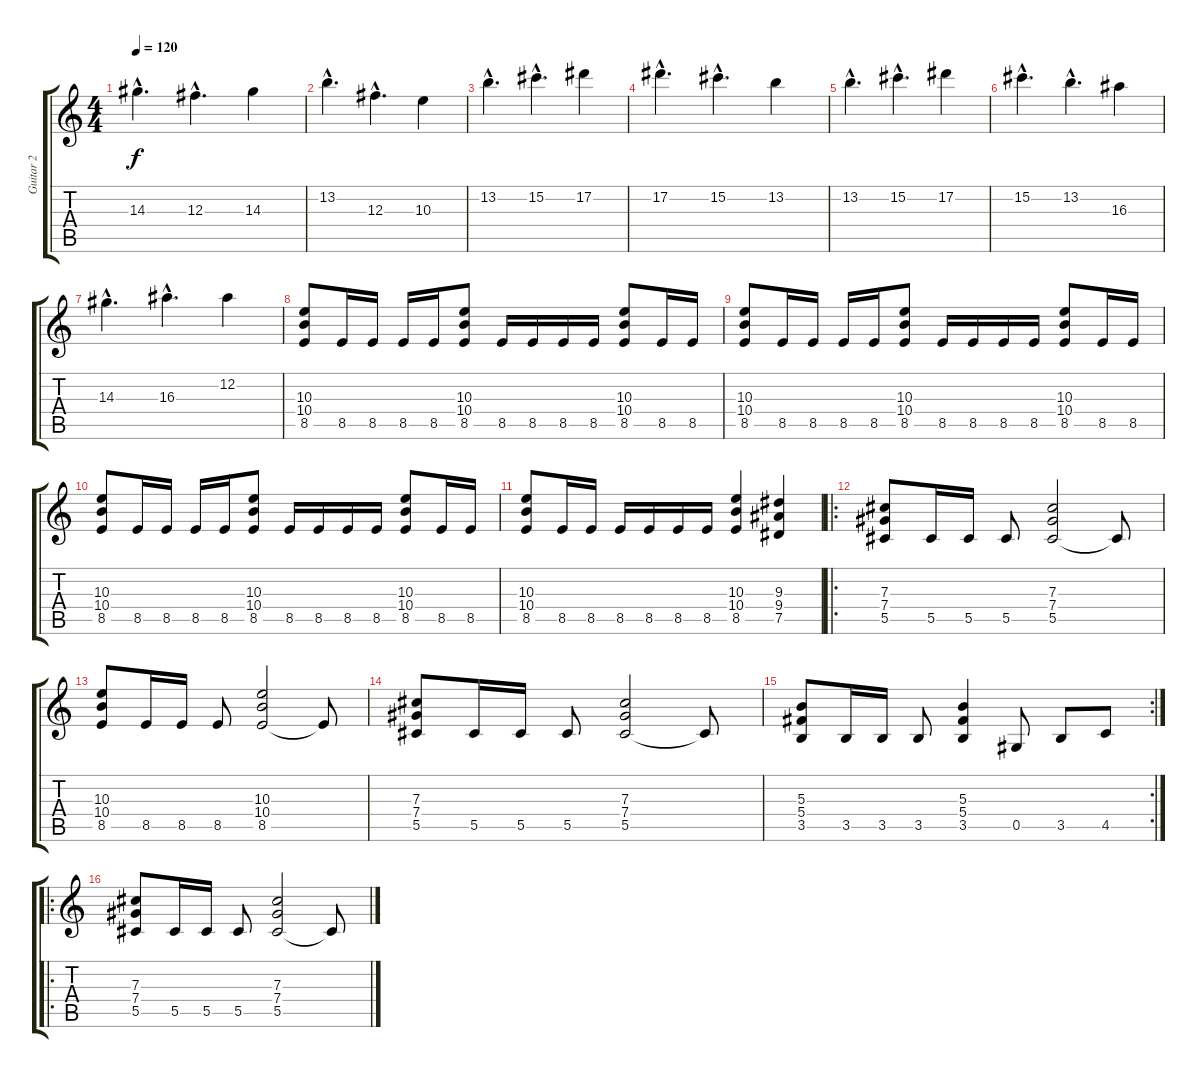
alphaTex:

\track ("Guitar 2" "Guitar 2") {instrument distortionguitar}
\staff {score tabs}
\tuning (Eb4 Bb3 Gb3 Db3 Ab2 Eb2) {hide}
\ts (4 4)
\tempo 120
\clef g2
\ks c
14.3{hac}.4{d dy f} 12.3{hac}.4{d} 14.3.4 |
13.2{hac}.4{d} 12.3{hac}.4{d} 10.3.4 |
13.2{hac}.4{d} 15.2{hac}.4{d} 17.2.4 |
17.2{hac}.4{d} 15.2{hac}.4{d} 13.2.4 |
13.2{hac}.4{d} 15.2{hac}.4{d} 17.2.4 |
15.2{hac}.4{d} 13.2{hac}.4{d} 16.3.4 |
14.3{hac}.4{d} 16.3{hac}.4{d} 12.2.4 |
(10.3 10.4 8.5).8 8.5.16 8.5.16 8.5.16 8.5.16 (10.3 10.4 8.5).8 8.5.16 8.5.16 8.5.16 8.5.16 (10.3 10.4 8.5).8 8.5.16 8.5.16 |
(10.3 10.4 8.5).8 8.5.16 8.5.16 8.5.16 8.5.16 (10.3 10.4 8.5).8 8.5.16 8.5.16 8.5.16 8.5.16 (10.3 10.4 8.5).8 8.5.16 8.5.16 |
(10.3 10.4 8.5).8 8.5.16 8.5.16 8.5.16 8.5.16 (10.3 10.4 8.5).8 8.5.16 8.5.16 8.5.16 8.5.16 (10.3 10.4 8.5).8 8.5.16 8.5.16 |
(10.3 10.4 8.5).8 8.5.16 8.5.16 8.5.16 8.5.16 8.5.16 8.5.16 (10.3 10.4 8.5).4 (9.3 9.4 7.5).4 |
\ro
(7.3 7.4 5.5).8 5.5.16 5.5.16 5.5.8 (7.3 7.4 5.5).2 5.5{t}.8 |
(10.3 10.4 8.5).8 8.5.16 8.5.16 8.5.8 (10.3 10.4 8.5).2 8.5{t}.8 |
(7.3 7.4 5.5).8 5.5.16 5.5.16 5.5.8 (7.3 7.4 5.5).2 5.5{t}.8 |
\rc 2
(5.3 5.4 3.5).8 3.5.16 3.5.16 3.5.8 (5.3 5.4 3.5).4 0.5.8 3.5.8 4.5.8 |
\ro
(7.3 7.4 5.5).8 5.5.16 5.5.16 5.5.8 (7.3 7.4 5.5).2 5.5{t}.8
